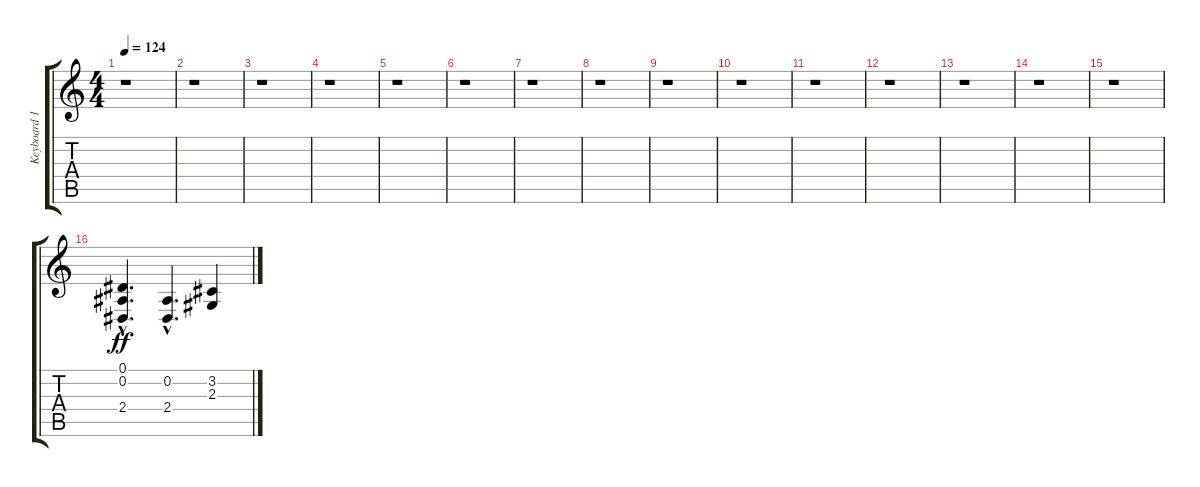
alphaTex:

\track ("Keyboard 1" "Keyboard 1") {instrument synthstrings1}
\staff {score tabs}
\tuning (Eb4 Bb3 Gb3 Db3 Ab2 Eb2) {hide}
\ts (4 4)
\tempo 124
\clef g2
\ks c
r.1{dy ff} |
r.1 |
r.1 |
r.1 |
r.1 |
r.1 |
r.1 |
r.1 |
r.1 |
r.1 |
r.1 |
r.1 |
r.1 |
r.1 |
r.1 |
(0.1{hac} 0.2{hac} 2.4{hac}).4{d} (0.2{hac} 2.4{hac}).4{d} (3.2 2.3).4
